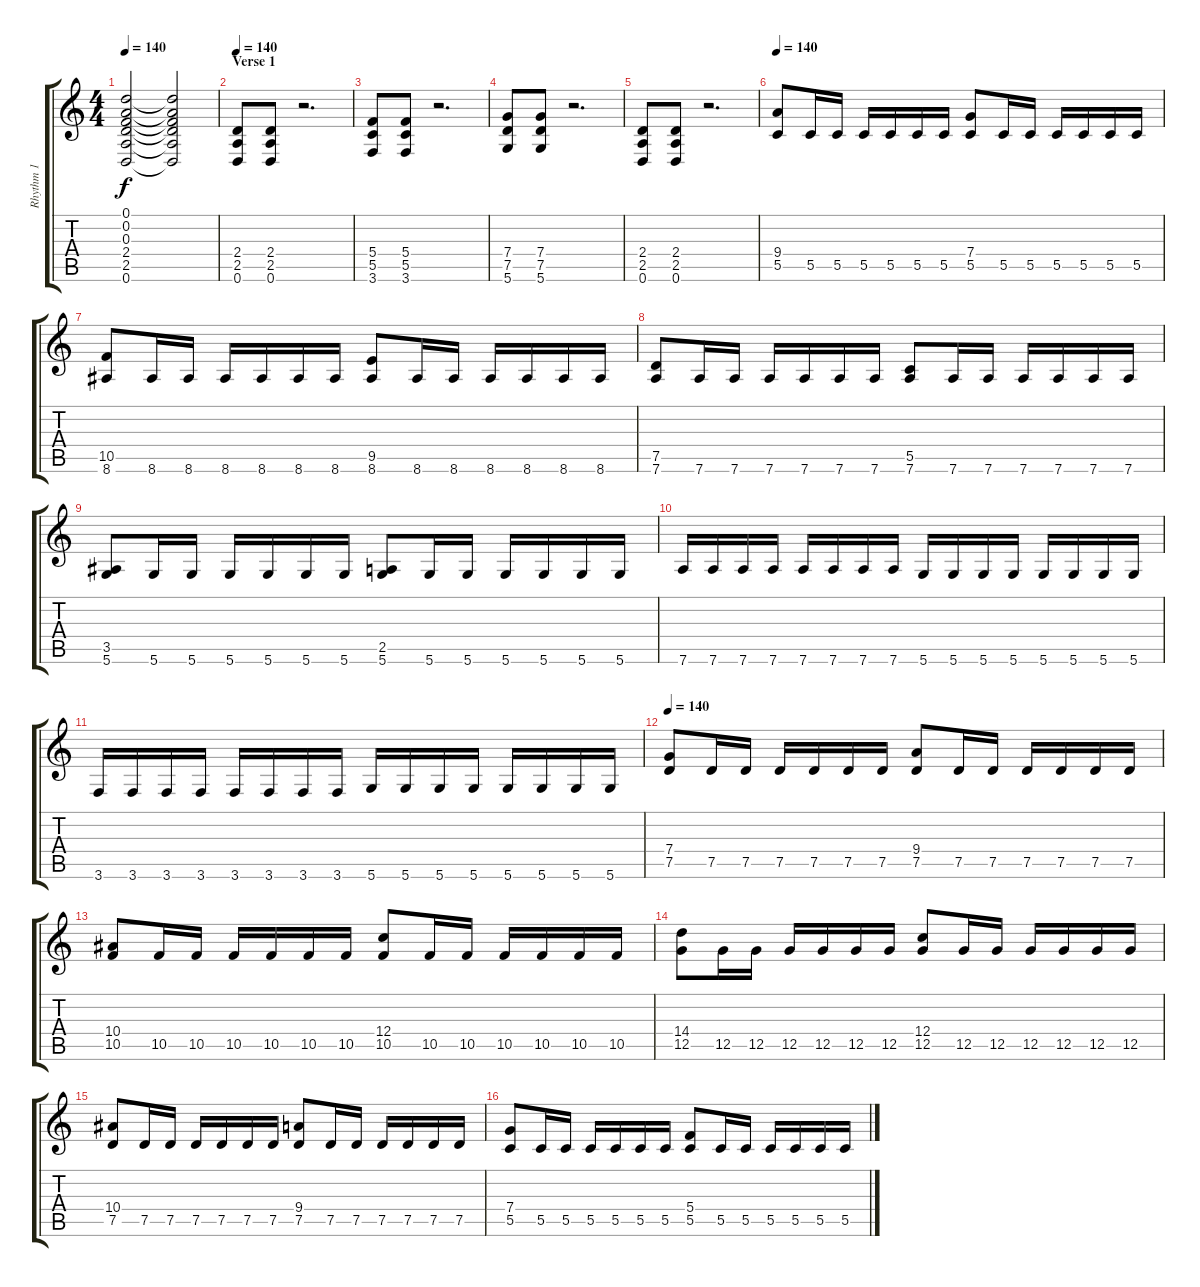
\track ("Rhythm 1" "Rhythm 1") {instrument distortionguitar}
\staff {score tabs}
\tuning (D4 A3 F3 C3 G2 D2) {hide}
\ts (4 4)
\tempo 140
\clef g2
\ks c
(0.1{t} 0.2{t} 0.3{t} 2.4{t} 2.5{t} 0.6{t}).2{dy f} (0.1{t} 0.2{t} 0.3{t} 2.4{t} 2.5{t} 0.6{t}).2 |
\section ("" "Verse 1")
\tempo 140
(2.4 2.5 0.6).8 (2.4 2.5 0.6).8 r.2{d} |
(5.4 5.5 3.6).8 (5.4 5.5 3.6).8 r.2{d} |
(7.4 7.5 5.6).8 (7.4 7.5 5.6).8 r.2{d} |
(2.4 2.5 0.6).8 (2.4 2.5 0.6).8 r.2{d} |
\tempo 140
(9.4 5.5).8{volume 13} 5.5.16 5.5.16 5.5.16 5.5.16 5.5.16 5.5.16 (7.4 5.5).8 5.5.16 5.5.16 5.5.16 5.5.16 5.5.16 5.5.16 |
(10.5 8.6).8 8.6.16 8.6.16 8.6.16 8.6.16 8.6.16 8.6.16 (9.5 8.6).8 8.6.16 8.6.16 8.6.16 8.6.16 8.6.16 8.6.16 |
(7.5 7.6).8 7.6.16 7.6.16 7.6.16 7.6.16 7.6.16 7.6.16 (5.5 7.6).8 7.6.16 7.6.16 7.6.16 7.6.16 7.6.16 7.6.16 |
(3.5 5.6).8 5.6.16 5.6.16 5.6.16 5.6.16 5.6.16 5.6.16 (2.5 5.6).8 5.6.16 5.6.16 5.6.16 5.6.16 5.6.16 5.6.16 |
7.6.16 7.6.16 7.6.16 7.6.16 7.6.16 7.6.16 7.6.16 7.6.16 5.6.16 5.6.16 5.6.16 5.6.16 5.6.16 5.6.16 5.6.16 5.6.16 |
3.6.16 3.6.16 3.6.16 3.6.16 3.6.16 3.6.16 3.6.16 3.6.16 5.6.16 5.6.16 5.6.16 5.6.16 5.6.16 5.6.16 5.6.16 5.6.16 |
\tempo 140
(7.4 7.5).8 7.5.16 7.5.16 7.5.16 7.5.16 7.5.16 7.5.16 (9.4 7.5).8 7.5.16 7.5.16 7.5.16 7.5.16 7.5.16 7.5.16 |
(10.4 10.5).8 10.5.16 10.5.16 10.5.16 10.5.16 10.5.16 10.5.16 (12.4 10.5).8 10.5.16 10.5.16 10.5.16 10.5.16 10.5.16 10.5.16 |
(14.4 12.5).8 12.5.16 12.5.16 12.5.16 12.5.16 12.5.16 12.5.16 (12.4 12.5).8 12.5.16 12.5.16 12.5.16 12.5.16 12.5.16 12.5.16 |
(10.4 7.5).8 7.5.16 7.5.16 7.5.16 7.5.16 7.5.16 7.5.16 (9.4 7.5).8 7.5.16 7.5.16 7.5.16 7.5.16 7.5.16 7.5.16 |
(7.4 5.5).8 5.5.16 5.5.16 5.5.16 5.5.16 5.5.16 5.5.16 (5.4 5.5).8 5.5.16 5.5.16 5.5.16 5.5.16 5.5.16 5.5.16
